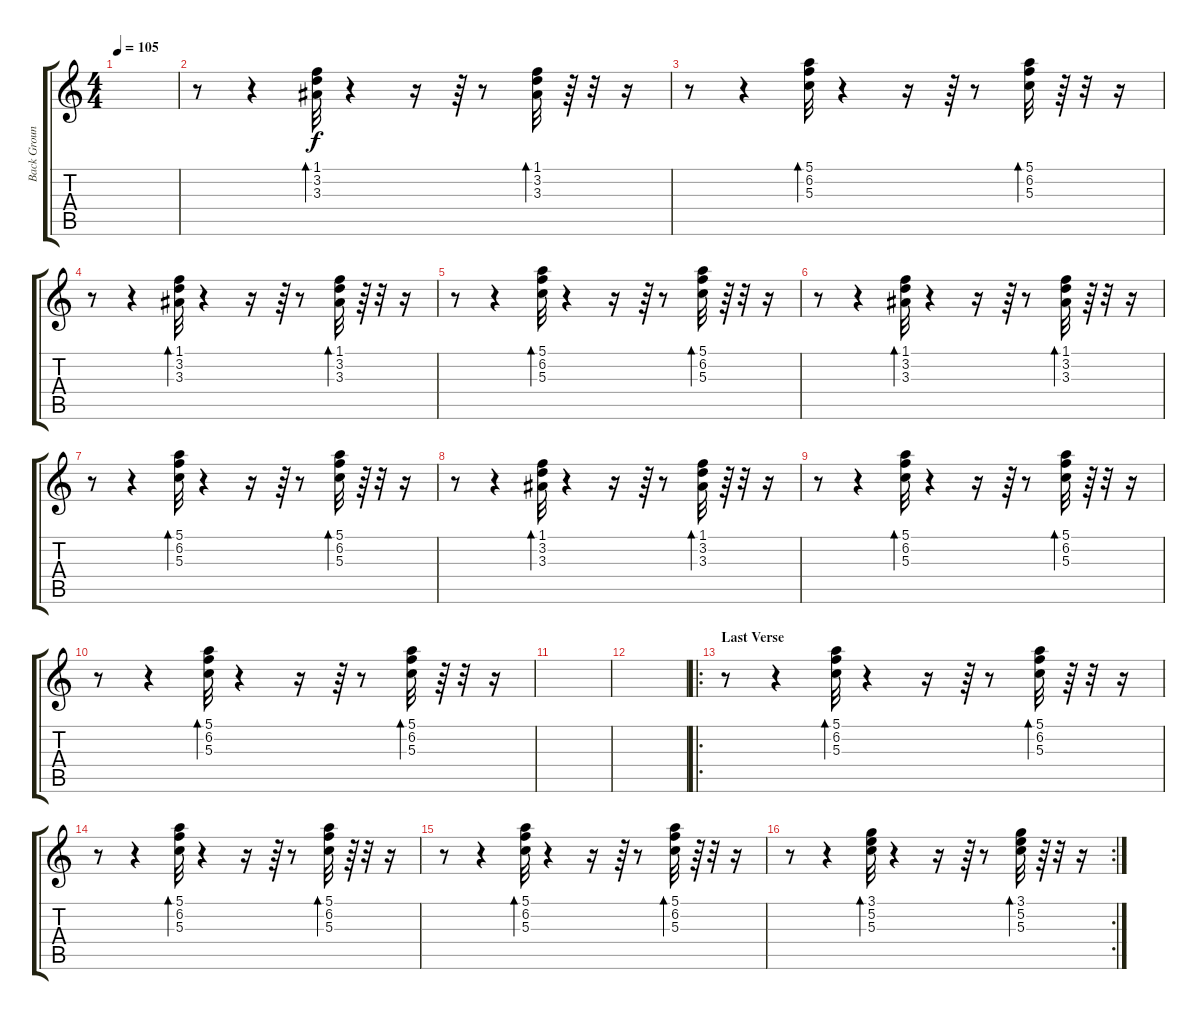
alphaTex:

\track ("Back Ground Rythem" "Back Groun") {instrument electricguitarclean}
\staff {score tabs}
\tuning (E4 B3 G3 D3 A2 E2) {hide}
\ts (4 4)
\tempo 105
\clef g2
\ks c
|
r.8 r.4 (1.1 3.2 3.3).32{bd 30} r.4 r.16 r.64 r.8 (1.1 3.2 3.3).32{bd 30} r.64 r.32 r.16 |
r.8 r.4 (5.1 6.2 5.3).32{bd 30} r.4 r.16 r.64 r.8 (5.1 6.2 5.3).32{bd 30} r.64 r.32 r.16 |
r.8 r.4 (1.1 3.2 3.3).32{bd 30} r.4 r.16 r.64 r.8 (1.1 3.2 3.3).32{bd 30} r.64 r.32 r.16 |
r.8 r.4 (5.1 6.2 5.3).32{bd 30} r.4 r.16 r.64 r.8 (5.1 6.2 5.3).32{bd 30} r.64 r.32 r.16 |
r.8 r.4 (1.1 3.2 3.3).32{bd 30} r.4 r.16 r.64 r.8 (1.1 3.2 3.3).32{bd 30} r.64 r.32 r.16 |
r.8 r.4 (5.1 6.2 5.3).32{bd 30} r.4 r.16 r.64 r.8 (5.1 6.2 5.3).32{bd 30} r.64 r.32 r.16 |
r.8 r.4 (1.1 3.2 3.3).32{bd 30} r.4 r.16 r.64 r.8 (1.1 3.2 3.3).32{bd 30} r.64 r.32 r.16 |
r.8 r.4 (5.1 6.2 5.3).32{bd 30} r.4 r.16 r.64 r.8 (5.1 6.2 5.3).32{bd 30} r.64 r.32 r.16 |
r.8 r.4 (5.1 6.2 5.3).32{bd 30} r.4 r.16 r.64 r.8 (5.1 6.2 5.3).32{bd 30} r.64 r.32 r.16 |
|
|
\ro
\section ("" "Last Verse")
r.8 r.4 (5.1 6.2 5.3).32{bd 30} r.4 r.16 r.64 r.8 (5.1 6.2 5.3).32{bd 30} r.64 r.32 r.16 |
r.8 r.4 (5.1 6.2 5.3).32{bd 30} r.4 r.16 r.64 r.8 (5.1 6.2 5.3).32{bd 30} r.64 r.32 r.16 |
r.8 r.4 (5.1 6.2 5.3).32{bd 30} r.4 r.16 r.64 r.8 (5.1 6.2 5.3).32{bd 30} r.64 r.32 r.16 |
\rc 2
r.8 r.4 (3.1 5.2 5.3).32{bd 30} r.4 r.16 r.64 r.8 (3.1 5.2 5.3).32{bd 30} r.64 r.32 r.16
